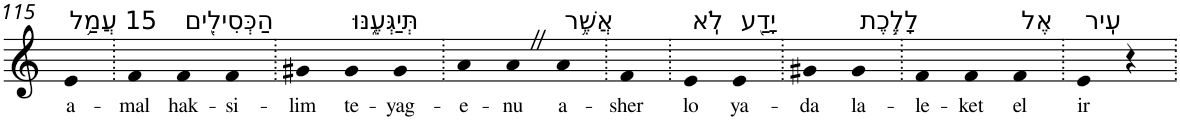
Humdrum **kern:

**kern	**text
*part1	*part1
*staff1	*staff1
*I"Piano	*
*I'Pno	*
!!LO:PB:g=z
*clefG2	*
*k[]	*
=115	=115
!LO:TX:a:t=15 עֲמַ֥ל	!
!	!LO:LY:b
4e	a-
=116.	=116.
!	!LO:LY:b
4f	-mal
!LO:TX:a:t=הַכְּסִילִ֖ים	!
!	!LO:LY:b
4f	hak-
!	!LO:LY:b
4f	-si-
=117.	=117.
!	!LO:LY:b
4g#X	-lim
!LO:TX:a:t=תְּיַגְּעֶ֑נּוּ	!
!	!LO:LY:b
4g#	te-
!	!LO:LY:b
4g#	-yag-
=118.	=118.
!	!LO:LY:b
4a	-e-
!	!LO:LY:b
4aZ	-nu
!LO:TX:a:t=אֲשֶׁ֥ר	!
!	!LO:LY:b
4a	a-
=119.	=119.
!	!LO:LY:b
4f	-sher
=120.	=120.
!LO:TX:a:t=לֹֽא	!
!	!LO:LY:b
4e	lo
!LO:TX:a:t=יָדַ֖ע	!
!	!LO:LY:b
4e	ya-
=121.	=121.
!	!LO:LY:b
4g#X	-da
!LO:TX:a:t=לָלֶ֥כֶת	!
!	!LO:LY:b
4g#	la-
=122.	=122.
!	!LO:LY:b
4f	-le-
!	!LO:LY:b
4f	-ket
!LO:TX:a:t=אֶל	!
!	!LO:LY:b
4f	el
=123.	=123.
!LO:TX:a:t=עִֽיר	!
!	!LO:LY:b
4e	ir
4r	.
=.	=.
*-	*-
